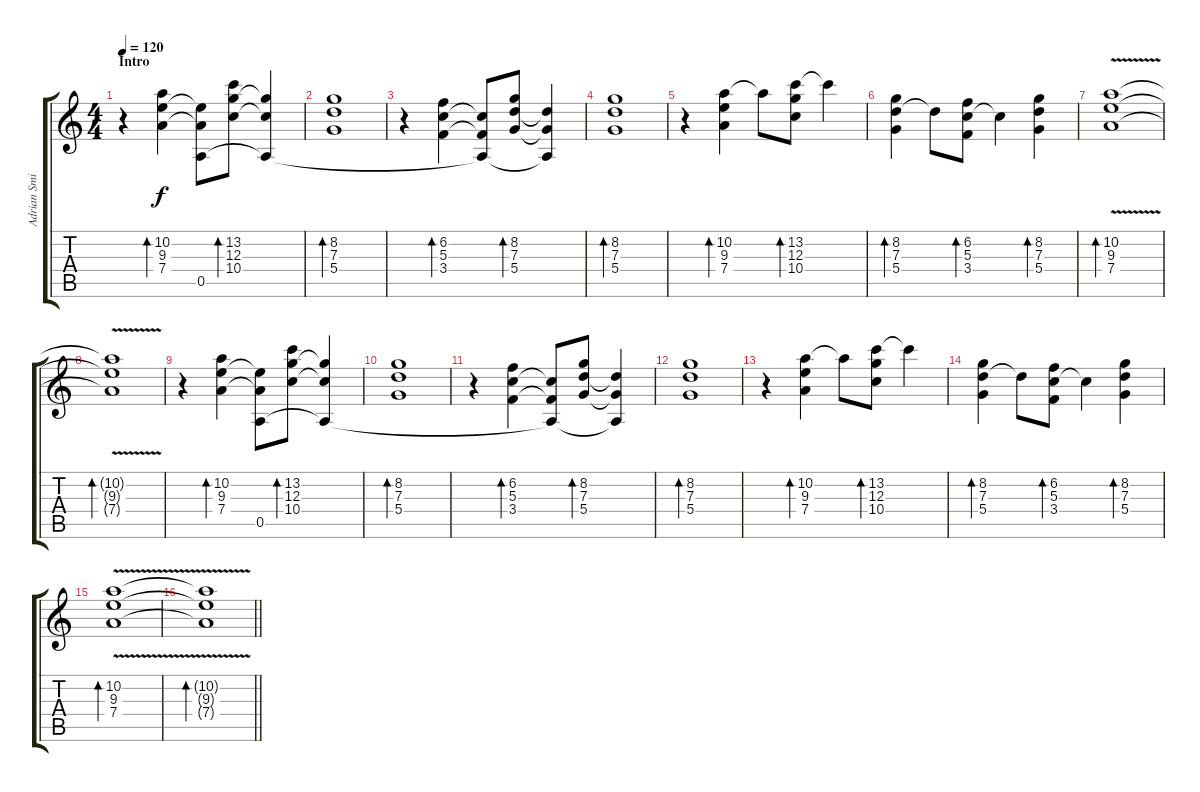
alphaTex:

\track ("Adrian Smith" "Adrian Smi") {instrument distortionguitar}
\staff {score tabs}
\tuning (E4 B3 G3 D3 A2 E2) {hide}
\ts (4 4)
\section ("" "Intro")
\tempo 120
\clef g2
\ks c
r.4{dy f volume 8 instrument electricguitarclean} (10.2 9.3 7.4).4{bd 240} (9.3{t} 7.4{t} 0.5).8 (13.2 12.3 10.4).8{bd 240} (12.3{t} 10.4{t} 0.5{t}).4 |
(8.2 7.3 5.4).1{bd 240} |
r.4{volume 8 instrument electricguitarclean} (6.2 5.3 3.4).4{bd 240} (5.3{t} 3.4{t} 0.5{t}).8 (8.2 7.3 5.4).8{bd 240} (7.3{t} 5.4{t} 0.5{t}).4 |
(8.2 7.3 5.4).1{bd 240} |
r.4 (10.2 9.3 7.4).4{bd 240} 10.2{t}.8 (13.2 12.3 10.4).8{bd 240} 13.2{t}.4 |
(8.2 7.3 5.4).4{bd 240} 7.3{t}.8 (6.2 5.3 3.4).8{bd 240} 5.3{t}.4 (8.2 7.3 5.4).4{bd 240} |
(10.2{v} 9.3 7.4).1{bd 240} |
(10.2{t} 9.3{t} 7.4{t}).1{bd 240} |
r.4{volume 8 instrument electricguitarclean} (10.2 9.3 7.4).4{bd 240} (9.3{t} 7.4{t} 0.5).8 (13.2 12.3 10.4).8{bd 240} (12.3{t} 10.4{t} 0.5{t}).4 |
(8.2 7.3 5.4).1{bd 240} |
r.4{volume 8 instrument electricguitarclean} (6.2 5.3 3.4).4{bd 240} (5.3{t} 3.4{t} 0.5{t}).8 (8.2 7.3 5.4).8{bd 240} (7.3{t} 5.4{t} 0.5{t}).4 |
(8.2 7.3 5.4).1{bd 240} |
r.4 (10.2 9.3 7.4).4{bd 240} 10.2{t}.8 (13.2 12.3 10.4).8{bd 240} 13.2{t}.4 |
(8.2 7.3 5.4).4{bd 240} 7.3{t}.8 (6.2 5.3 3.4).8{bd 240} 5.3{t}.4 (8.2 7.3 5.4).4{bd 240} |
(10.2{v} 9.3 7.4).1{bd 240} |
\barLineRight lightlight
(10.2{t} 9.3{t} 7.4{t}).1{bd 240}
